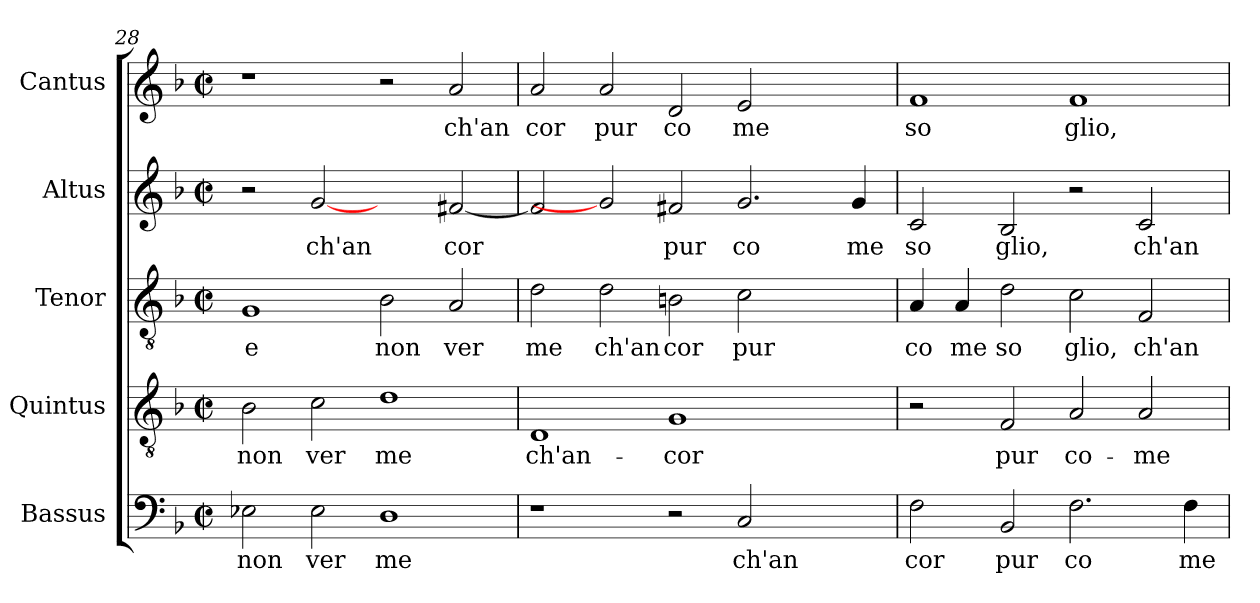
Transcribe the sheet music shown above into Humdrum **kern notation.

**kern	**text	**kern	**text	**kern	**text	**kern	**text	**kern	**text
*part5	*part5	*part4	*part4	*part3	*part3	*part2	*part2	*part1	*part1
*staff5	*staff5	*staff4	*staff4	*staff3	*staff3	*staff2	*staff2	*staff1	*staff1
*I"Bassus	*	*I"Quintus	*	*I"Tenor	*	*I"Altus	*	*I"Cantus	*
*clefF4	*	*clefGv2	*	*clefGv2	*	*clefG2	*	*clefG2	*
*k[b-]	*	*k[b-]	*	*k[b-]	*	*k[b-]	*	*k[b-]	*
*F:	*	*F:	*	*F:	*	*F:	*	*F:	*
*M2/2	*	*M2/2	*	*M2/2	*	*M2/2	*	*M2/2	*
*met(c|)	*	*met(c|)	*	*met(c|)	*	*met(c|)	*	*met(c|)	*
=28	=28	=28	=28	=28	=28	=28	=28	=28	=28
!	!LO:LY:b:cj	!	!LO:LY:b:cj	!	!LO:LY:b:cj	!	!	!	!
2E-\	non	2B-\	non	1G	e	2r	.	1r	.
!	!LO:LY:b:cj	!	!LO:LY:b:cj	!	!	!	!LO:LY:b:cj	!	!
2E-\	ver	2c\	ver	.	.	[2g	ch'an	.	.
!	!LO:LY:b:cj	!	!LO:LY:b:cj	!	!LO:LY:b:cj	!	!	!	!
1D	me	1d	me	2B-\	non	2ryy	.	2r	.
!	!	!	!	!	!LO:LY:b:cj	!	!LO:LY:b:cj	!	!LO:LY:b:cj
.	.	.	.	2A/	ver	[<2f#X/	cor	2a/	ch'an
=29	=29	=29	=29	=29	=29	=29	=29	=29	=29
!	!	!	!LO:LY:b:cj	!	!LO:LY:b:cj	!	!LO:LY:b:cj	!	!LO:LY:b:cj
1r	.	1D	ch'an-	2d\	me	2f#/]	.	2a/	cor
!	!	!	!	!	!LO:LY:b:cj	!	!	!	!LO:LY:b:cj
.	.	.	.	2d\	ch'an	2g]	.	2a/	pur
!	!	!	!LO:LY:b:cj	!	!LO:LY:b:cj	!	!LO:LY:b:cj	!	!LO:LY:b:cj
2r	.	1G	-cor	2Bn\	cor	2f#X/	pur	2d/	co
!	!LO:LY:b:cj	!	!	!	!LO:LY:b:cj	!	!LO:LY:b:cj	!	!LO:LY:b:cj
2C/	ch'an	.	.	2c\	pur	2.g/	co	2e/	me
2ryy	.	2ryy	.	2ryy	.	.	.	2ryy	.
!	!	!	!	!	!	!	!LO:LY:b:cj	!	!
.	.	.	.	.	.	4g/	me	.	.
=30	=30	=30	=30	=30	=30	=30	=30	=30	=30
!	!LO:LY:b:cj	!	!	!	!LO:LY:b:cj	!	!LO:LY:b:cj	!	!LO:LY:b:cj
2F\	cor	2r	.	4A/	co	2c/	so	1f	so
!	!	!	!	!	!LO:LY:b:cj	!	!	!	!
.	.	.	.	4A/	me	.	.	.	.
!	!LO:LY:b:cj	!	!LO:LY:b:cj	!	!LO:LY:b:cj	!	!LO:LY:b:cj	!	!
2BB-/	pur	2F/	pur	2d\	so	2B-/	glio,	.	.
!	!LO:LY:b:cj	!	!LO:LY:b:cj	!	!LO:LY:b:cj	!	!	!	!LO:LY:b:cj
2.F\	co	2A/	co-	2c\	glio,	2r	.	1f	glio,
!	!	!	!LO:LY:b:cj	!	!LO:LY:b:cj	!	!LO:LY:b:cj	!	!
.	.	2A/	-me	2F/	ch'an	2c/	ch'an	.	.
!	!LO:LY:b:cj	!	!	!	!	!	!	!	!
4F\	me	.	.	.	.	.	.	.	.
=	=	=	=	=	=	=	=	=	=
*-	*-	*-	*-	*-	*-	*-	*-	*-	*-
